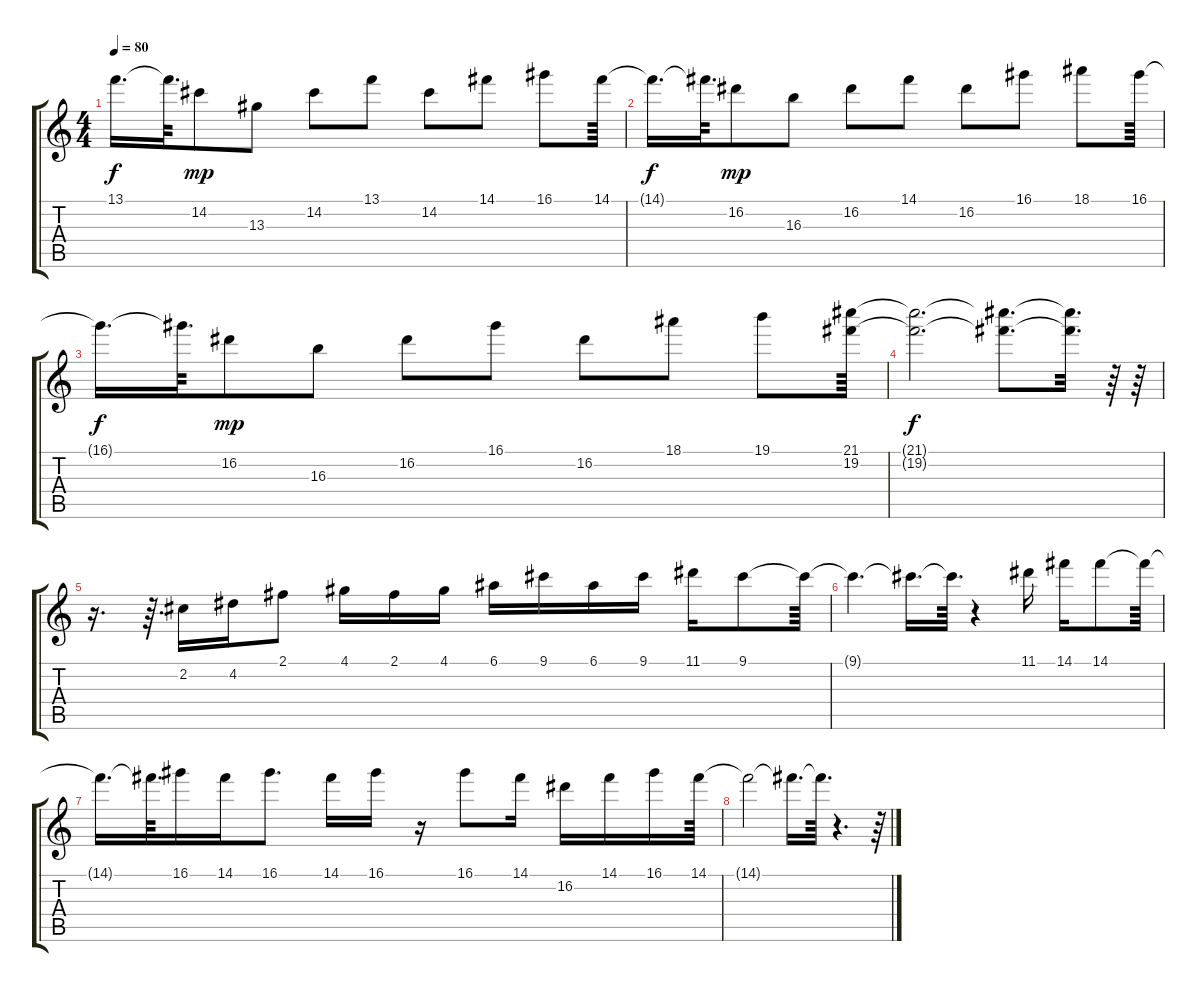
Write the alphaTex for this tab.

\track "" {instrument overdrivenguitar}
\staff {score tabs}
\tuning (E4 B3 G3 D3 A2 E2) {hide}
\ts (4 4)
\tempo 80
\clef g2
\ks c
13.1{t}.16{d dy f} 13.1{t}.64{d} 14.2.8{dy mp} 13.3.8 14.2.8 13.1.8 14.2.8 14.1.8 16.1.8 14.1.64 |
14.1{t}.16{d dy f} 14.1{t}.64{d} 16.2.8{dy mp} 16.3.8 16.2.8 14.1.8 16.2.8 16.1.8 18.1.8 16.1.64 |
16.1{t}.16{d dy f} 16.1{t}.64{d} 16.2.8{dy mp} 16.3.8 16.2.8 16.1.8 16.2.8 18.1.8 19.1.8 (21.1 19.2).64 |
(21.1{t} 19.2{t}).2{d dy f} (21.1{t} 19.2{t}).8{d} (21.1{t} 19.2{t}).32{d} r.64 r.64 |
r.16{d} r.64{d} 2.2.16 4.2.16 2.1.8 4.1.16 2.1.16 4.1.16 6.1.16 9.1.16 6.1.16 9.1.16 11.1.16 9.1.8 9.1{t}.64 |
9.1{t}.4{d} 9.1{t}.16{d} 9.1{t}.64{d} r.4 11.1.16 14.1.16 14.1.8 14.1{t}.64 |
14.1{t}.16{d} 14.1{t}.64{d} 16.1.16 14.1.16 16.1.8{d} 14.1.16 16.1.16 r.16 16.1.8 14.1.16 16.2.16 14.1.16 16.1.16 14.1.64 |
14.1{t}.2 14.1{t}.16{d} 14.1{t}.64{d} r.4{d} r.64
